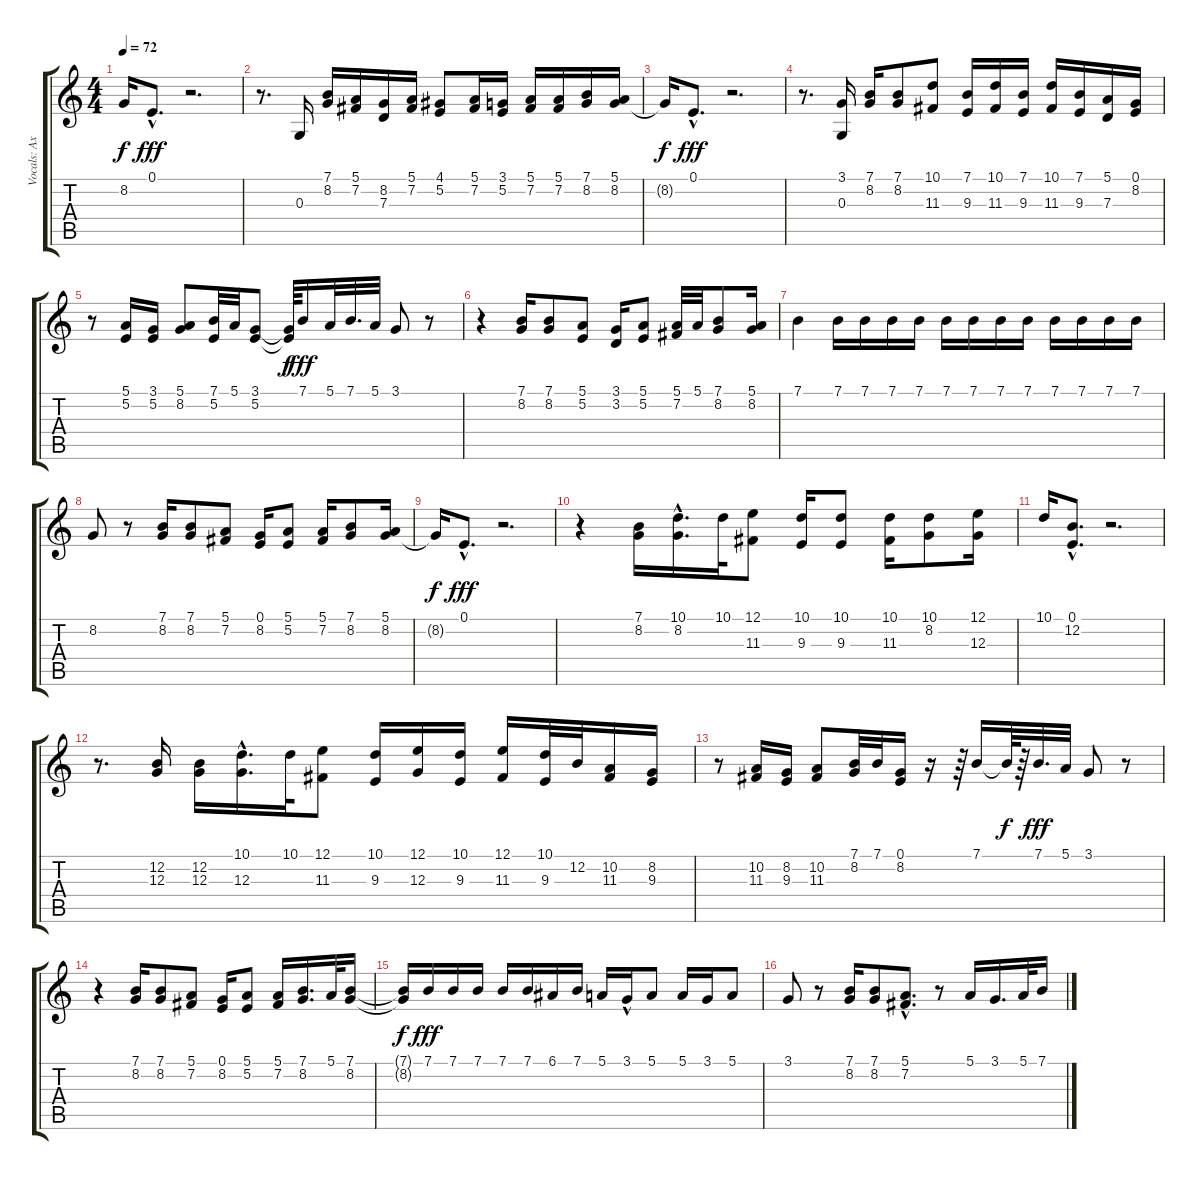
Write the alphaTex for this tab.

\track ("Vocals: Axl Rose" "Vocals: Ax") {instrument bassoon}
\staff {score tabs}
\tuning (E4 B3 G3 D3 A2 E2) {hide}
\ts (4 4)
\tempo 72
\clef g2
\ks c
8.2{t}.16{dy f} 0.1{hac}.8{d dy fff} r.2{d} |
r.8{d} 0.3.16 (7.1 8.2).16 (5.1 7.2).16 (8.2 7.3).16 (5.1 7.2).16 (4.1 5.2).8 (5.1 7.2).16 (3.1 5.2).16 (5.1 7.2).16 (5.1 7.2).16 (7.1 8.2).16 (5.1 8.2).16 |
8.2{t}.16{dy f} 0.1{hac}.8{d dy fff} r.2{d} |
r.8{d} (3.1 0.3).16 (7.1 8.2).16 (7.1 8.2).8 (10.1 11.3).8 (7.1 9.3).16 (10.1 11.3).16 (7.1 9.3).16 (10.1 11.3).16 (7.1 9.3).16 (5.1 7.3).16 (0.1 8.2).16 |
r.8 (5.1 5.2).16 (3.1 5.2).16 (5.1 8.2).8 (7.1 5.2).32 5.1.32 (3.1 5.2).8 (3.1{t} 5.2{t}).64{dy f} 7.1.16{dy fff} 5.1.32 7.1.32{d} 5.1.32 3.1.8 r.8 |
r.4 (7.1 8.2).16 (7.1 8.2).8 (5.1 5.2).8 (3.1 3.2).16 (5.1 5.2).8 (5.1 7.2).32 5.1.32 (7.1 8.2).8 (5.1 8.2).16 |
7.1.4 7.1.16 7.1.16 7.1.16 7.1.16 7.1.16 7.1.16 7.1.16 7.1.16 7.1.16 7.1.16 7.1.16 7.1.16 |
8.2.8 r.8 (7.1 8.2).16 (7.1 8.2).8 (5.1 7.2).8 (0.1 8.2).16 (5.1 5.2).8 (5.1 7.2).16 (7.1 8.2).8 (5.1 8.2).16 |
8.2{t}.16{dy f} 0.1{hac}.8{d dy fff} r.2{d} |
r.4 (7.1 8.2).16 (10.1{hac} 8.2).16{d} 10.1.32 (12.1 11.3).8 (10.1 9.3).16 (10.1 9.3).8 (10.1 11.3).16 (10.1 8.2).8 (12.1 12.3).16 |
10.1.16 (0.1{hac} 12.2{hac}).8{d} r.2{d} |
r.8{d} (12.2 12.3).16 (12.2 12.3).16 (10.1{hac} 12.3).16{d} 10.1.32 (12.1 11.3).8 (10.1 9.3).16 (12.1 12.3).16 (10.1 9.3).16 (12.1 11.3).16 (10.1 9.3).32 12.2.32 (10.2 11.3).16 (8.2 9.3).16 |
r.8 (10.2 11.3).16 (8.2 9.3).16 (10.2 11.3).8 (7.1 8.2).32 7.1.32 (0.1 8.2).16 r.16 r.64 7.1.16 7.1{t}.64{dy f} r.64 7.1.32{d dy fff} 5.1.32 3.1.8 r.8 |
r.4 (7.1 8.2).16 (7.1 8.2).8 (5.1 7.2).8 (0.1 8.2).16 (5.1 5.2).8 (5.1 7.2).16 (7.1 8.2).16{d} 5.1.32 (7.1 8.2).16 |
(7.1{t} 8.2{t}).16{dy f} 7.1.16{dy fff} 7.1.16 7.1.16 7.1.16 7.1.16 6.1.16 7.1.16 5.1.16 3.1{hac}.16 5.1.8 5.1.16 3.1.16 5.1.8 |
3.1.8 r.8 (7.1 8.2).16 (7.1 8.2).8 (5.1{hac} 7.2{hac}).8{d} r.8 5.1.16 3.1.16{d} 5.1.32 7.1.16
